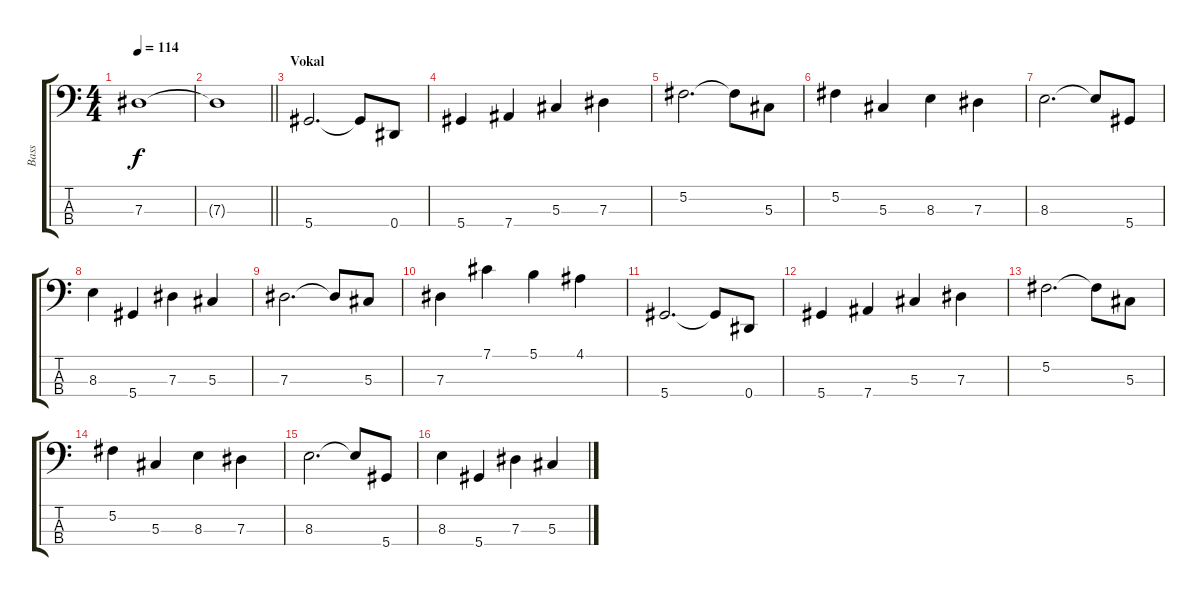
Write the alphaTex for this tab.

\track ("Bass" "Bass") {instrument electricbassfinger}
\staff {score tabs}
\tuning (Gb2 Db2 Ab1 Eb1) {hide}
\ts (4 4)
\tempo 114
\clef f4
\ks c
7.3.1{dy f} |
\barLineRight lightlight
7.3{t}.1 |
\section ("" "Vokal")
5.4.2{d} 5.4{t}.8 0.4.8 |
5.4.4 7.4.4 5.3.4 7.3.4 |
5.2.2{d} 5.2{t}.8 5.3.8 |
5.2.4 5.3.4 8.3.4 7.3.4 |
8.3.2{d} 8.3{t}.8 5.4.8 |
8.3.4 5.4.4 7.3.4 5.3.4 |
7.3.2{d} 7.3{t}.8 5.3.8 |
7.3.4 7.1.4 5.1.4 4.1.4 |
5.4.2{d} 5.4{t}.8 0.4.8 |
5.4.4 7.4.4 5.3.4 7.3.4 |
5.2.2{d} 5.2{t}.8 5.3.8 |
5.2.4 5.3.4 8.3.4 7.3.4 |
8.3.2{d} 8.3{t}.8 5.4.8 |
8.3.4 5.4.4 7.3.4 5.3.4
